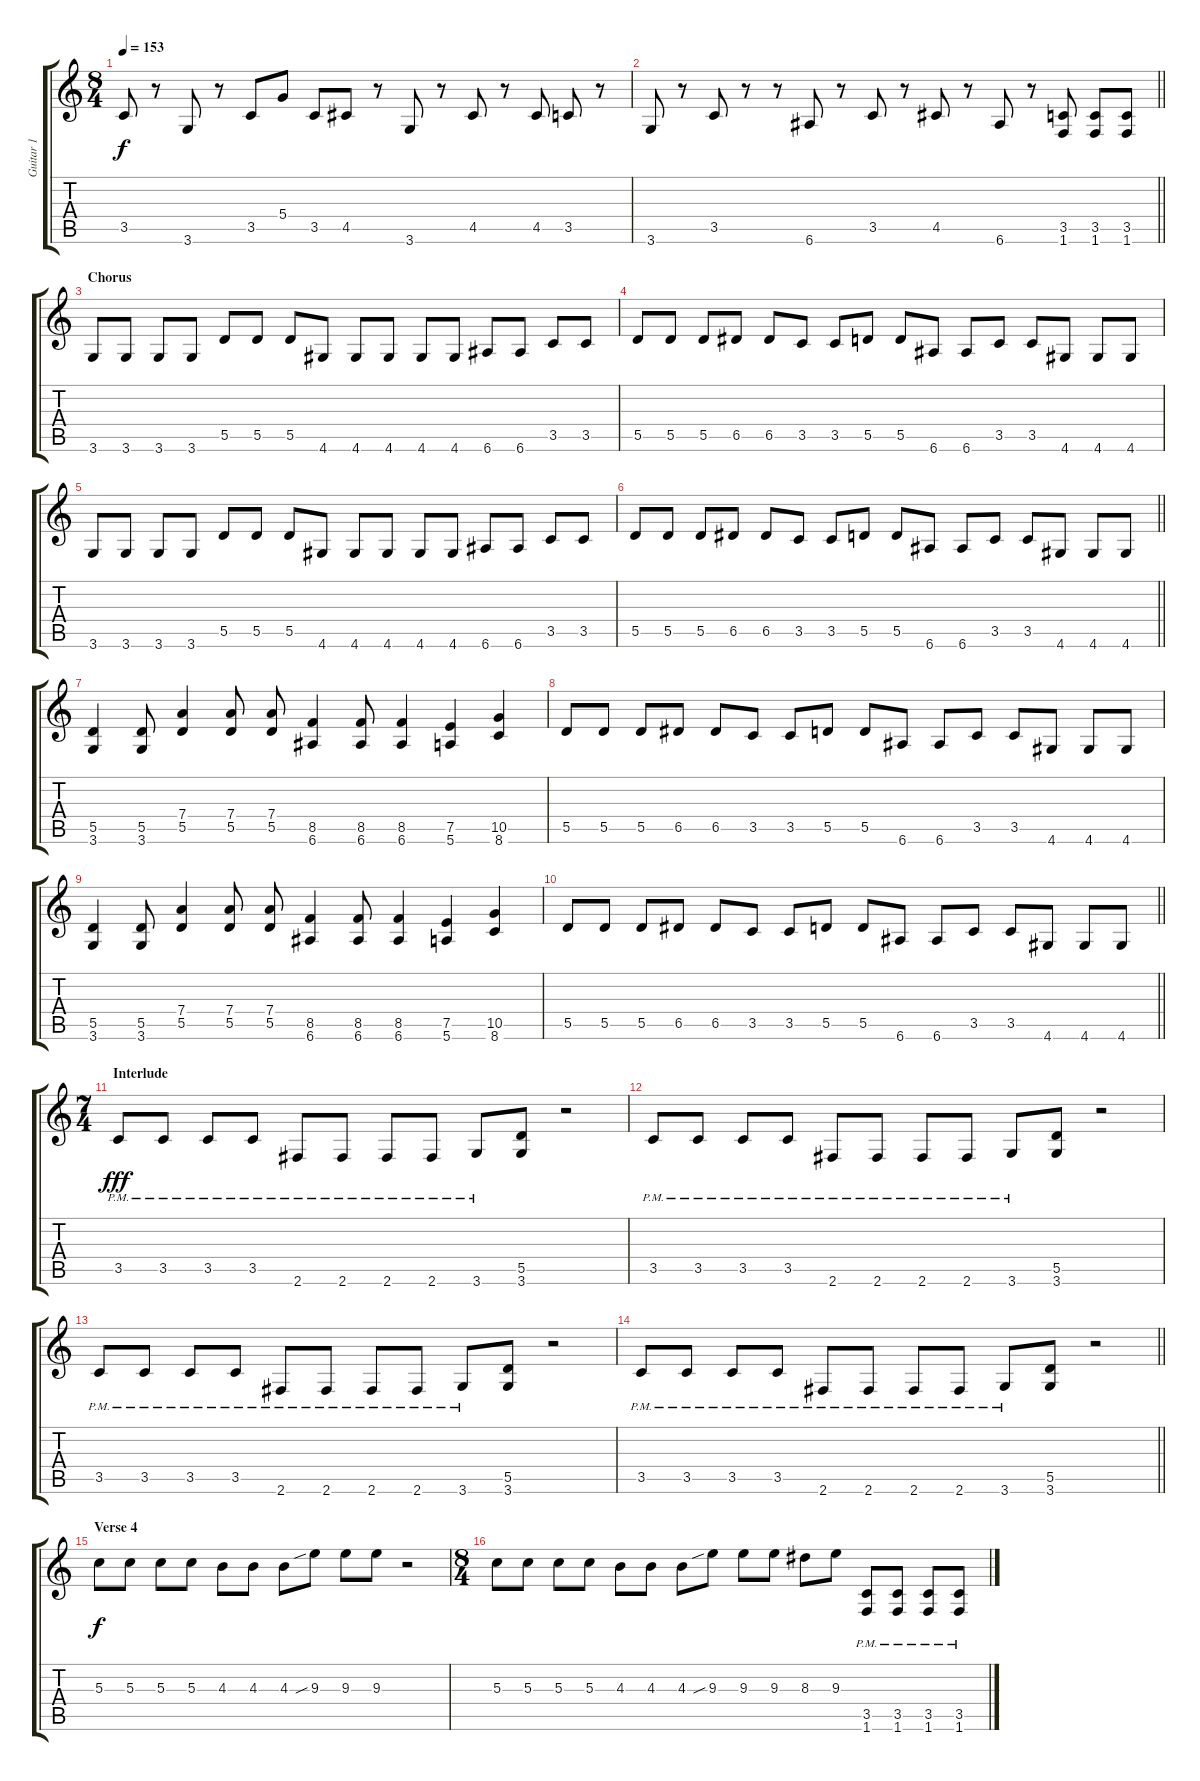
\track ("Guitar 1" "Guitar 1") {instrument distortionguitar}
\staff {score tabs}
\tuning (E4 B3 G3 D3 A2 E2) {hide}
\ts (8 4)
\tempo 153
\clef g2
\ks c
3.5.8{dy f} r.8 3.6.8 r.8 3.5.8 5.4.8 3.5.8 4.5.8 r.8 3.6.8 r.8 4.5.8 r.8 4.5.8 3.5.8 r.8 |
\barLineRight lightlight
3.6.8 r.8 3.5.8 r.8 r.8 6.6.8 r.8 3.5.8 r.8 4.5.8 r.8 6.6.8 r.8 (3.5 1.6).8 (3.5 1.6).8 (3.5 1.6).8 |
\section ("" "Chorus")
3.6.8 3.6.8 3.6.8 3.6.8 5.5.8 5.5.8 5.5.8 4.6.8 4.6.8 4.6.8 4.6.8 4.6.8 6.6.8 6.6.8 3.5.8 3.5.8 |
5.5.8 5.5.8 5.5.8 6.5.8 6.5.8 3.5.8 3.5.8 5.5.8 5.5.8 6.6.8 6.6.8 3.5.8 3.5.8 4.6.8 4.6.8 4.6.8 |
3.6.8 3.6.8 3.6.8 3.6.8 5.5.8 5.5.8 5.5.8 4.6.8 4.6.8 4.6.8 4.6.8 4.6.8 6.6.8 6.6.8 3.5.8 3.5.8 |
\barLineRight lightlight
5.5.8 5.5.8 5.5.8 6.5.8 6.5.8 3.5.8 3.5.8 5.5.8 5.5.8 6.6.8 6.6.8 3.5.8 3.5.8 4.6.8 4.6.8 4.6.8 |
(5.5 3.6).4 (5.5 3.6).8 (7.4 5.5).4 (7.4 5.5).8 (7.4 5.5).8 (8.5 6.6).4 (8.5 6.6).8 (8.5 6.6).4 (7.5 5.6).4 (10.5 8.6).4 |
5.5.8 5.5.8 5.5.8 6.5.8 6.5.8 3.5.8 3.5.8 5.5.8 5.5.8 6.6.8 6.6.8 3.5.8 3.5.8 4.6.8 4.6.8 4.6.8 |
(5.5 3.6).4 (5.5 3.6).8 (7.4 5.5).4 (7.4 5.5).8 (7.4 5.5).8 (8.5 6.6).4 (8.5 6.6).8 (8.5 6.6).4 (7.5 5.6).4 (10.5 8.6).4 |
\barLineRight lightlight
5.5.8 5.5.8 5.5.8 6.5.8 6.5.8 3.5.8 3.5.8 5.5.8 5.5.8 6.6.8 6.6.8 3.5.8 3.5.8 4.6.8 4.6.8 4.6.8 |
\ts (7 4)
\section ("" "Interlude")
3.5{pm}.8{dy fff} 3.5{pm}.8 3.5{pm}.8 3.5{pm}.8 2.6{pm}.8 2.6{pm}.8 2.6{pm}.8 2.6{pm}.8 3.6{pm}.8 (5.5 3.6).8 r.2 |
3.5{pm}.8 3.5{pm}.8 3.5{pm}.8 3.5{pm}.8 2.6{pm}.8 2.6{pm}.8 2.6{pm}.8 2.6{pm}.8 3.6{pm}.8 (5.5 3.6).8 r.2 |
3.5{pm}.8 3.5{pm}.8 3.5{pm}.8 3.5{pm}.8 2.6{pm}.8 2.6{pm}.8 2.6{pm}.8 2.6{pm}.8 3.6{pm}.8 (5.5 3.6).8 r.2 |
\barLineRight lightlight
3.5{pm}.8 3.5{pm}.8 3.5{pm}.8 3.5{pm}.8 2.6{pm}.8 2.6{pm}.8 2.6{pm}.8 2.6{pm}.8 3.6{pm}.8 (5.5 3.6).8 r.2 |
\section ("" "Verse 4")
5.3.8{dy f} 5.3.8 5.3.8 5.3.8 4.3.8 4.3.8 4.3.8 9.3{sib}.8 9.3.8 9.3.8 r.2 |
\ts (8 4)
5.3.8 5.3.8 5.3.8 5.3.8 4.3.8 4.3.8 4.3.8 9.3{sib}.8 9.3.8 9.3.8 8.3.8 9.3.8 (3.5{pm} 1.6{pm}).8 (3.5{pm} 1.6{pm}).8 (3.5{pm} 1.6{pm}).8 (3.5{pm} 1.6{pm}).8
